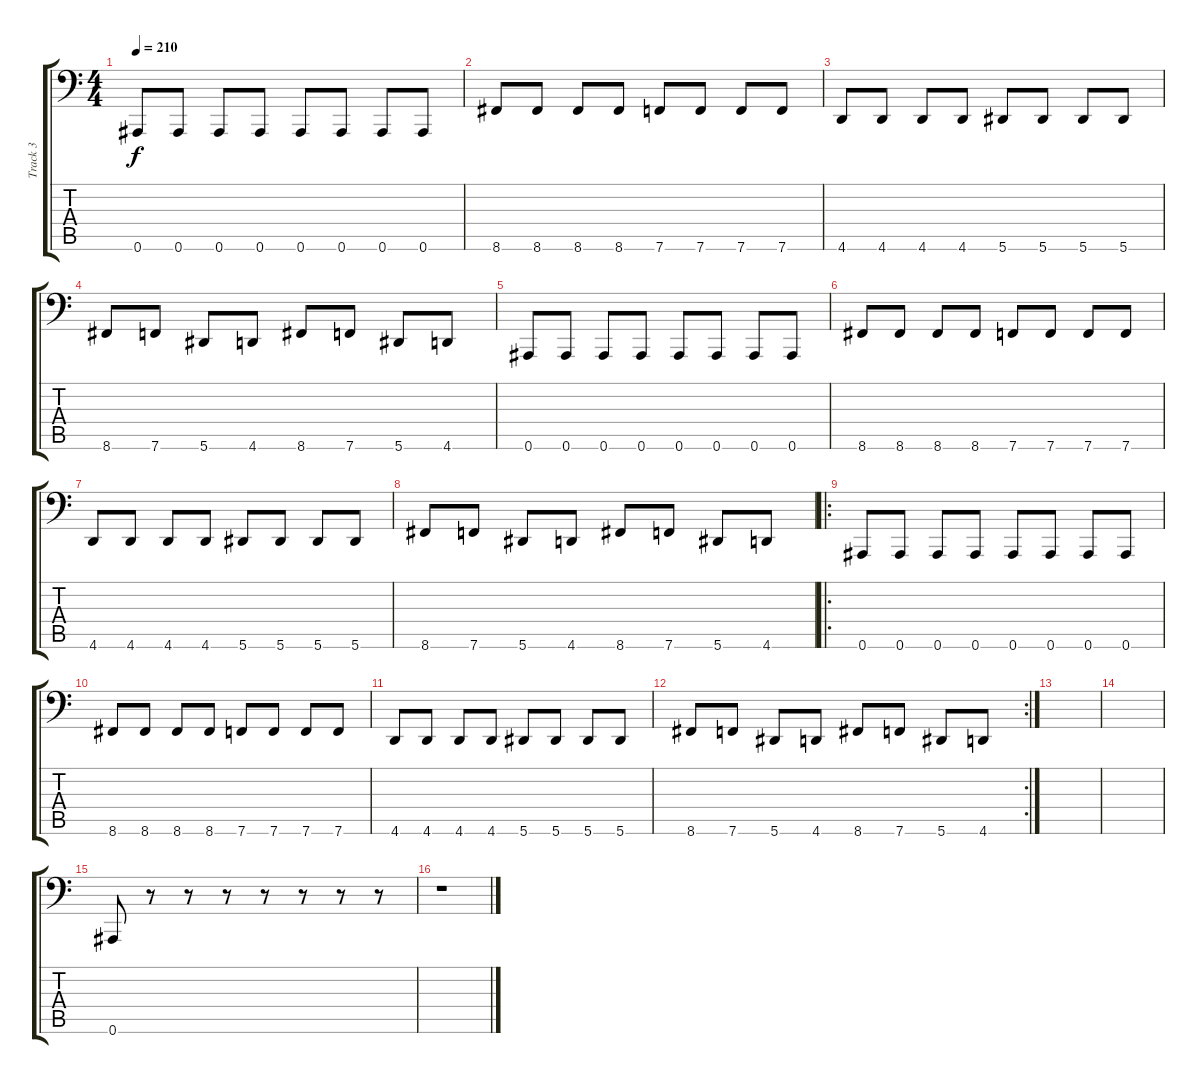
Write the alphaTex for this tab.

\track ("Track 3" "Track 3") {instrument electricbassfinger}
\staff {score tabs}
\tuning (C3 G2 Eb2 Bb1 F1 Bb0) {hide}
\ts (4 4)
\tempo 210
\clef f4
\ks c
0.6.8{dy f} 0.6.8 0.6.8 0.6.8 0.6.8 0.6.8 0.6.8 0.6.8 |
8.6.8 8.6.8 8.6.8 8.6.8 7.6.8 7.6.8 7.6.8 7.6.8 |
4.6.8 4.6.8 4.6.8 4.6.8 5.6.8 5.6.8 5.6.8 5.6.8 |
8.6.8 7.6.8 5.6.8 4.6.8 8.6.8 7.6.8 5.6.8 4.6.8 |
0.6.8 0.6.8 0.6.8 0.6.8 0.6.8 0.6.8 0.6.8 0.6.8 |
8.6.8 8.6.8 8.6.8 8.6.8 7.6.8 7.6.8 7.6.8 7.6.8 |
4.6.8 4.6.8 4.6.8 4.6.8 5.6.8 5.6.8 5.6.8 5.6.8 |
8.6.8 7.6.8 5.6.8 4.6.8 8.6.8 7.6.8 5.6.8 4.6.8 |
\ro
0.6.8 0.6.8 0.6.8 0.6.8 0.6.8 0.6.8 0.6.8 0.6.8 |
8.6.8 8.6.8 8.6.8 8.6.8 7.6.8 7.6.8 7.6.8 7.6.8 |
4.6.8 4.6.8 4.6.8 4.6.8 5.6.8 5.6.8 5.6.8 5.6.8 |
\rc 2
8.6.8 7.6.8 5.6.8 4.6.8 8.6.8 7.6.8 5.6.8 4.6.8 |
|
|
0.6.8 r.8 r.8 r.8 r.8 r.8 r.8 r.8 |
r.1
